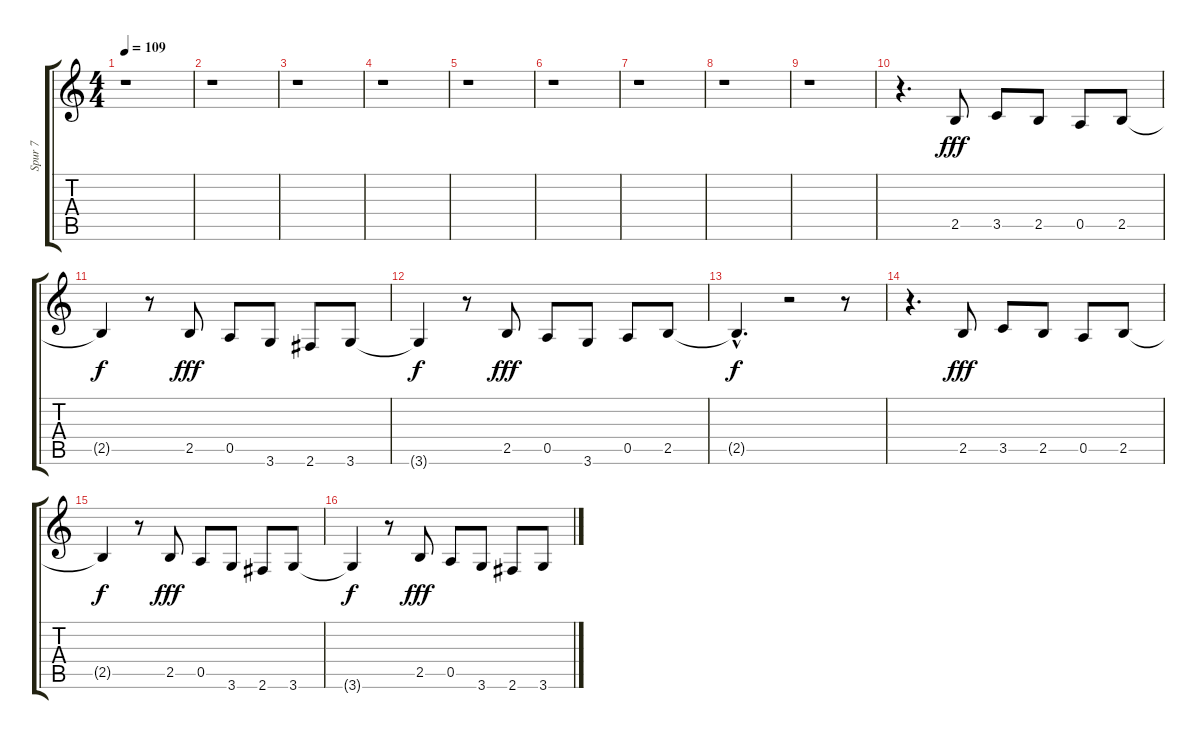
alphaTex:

\track ("Spur 7" "Spur 7") {instrument electricguitarjazz}
\staff {score tabs}
\tuning (E4 B3 G3 D3 A2 E2) {hide}
\ts (4 4)
\tempo 109
\clef g2
\ks c
r.1{dy f} |
r.1 |
r.1 |
r.1 |
r.1 |
r.1 |
r.1 |
r.1 |
r.1 |
r.4{d} 2.5.8{dy fff} 3.5.8 2.5.8 0.5.8 2.5.8 |
2.5{t}.4{dy f} r.8 2.5.8{dy fff} 0.5.8 3.6.8 2.6.8 3.6.8 |
3.6{t}.4{dy f} r.8 2.5.8{dy fff} 0.5.8 3.6.8 0.5.8 2.5.8 |
2.5{hac t}.4{d dy f} r.2 r.8 |
r.4{d} 2.5.8{dy fff} 3.5.8 2.5.8 0.5.8 2.5.8 |
2.5{t}.4{dy f} r.8 2.5.8{dy fff} 0.5.8 3.6.8 2.6.8 3.6.8 |
3.6{t}.4{dy f} r.8 2.5.8{dy fff} 0.5.8 3.6.8 2.6.8 3.6.8
